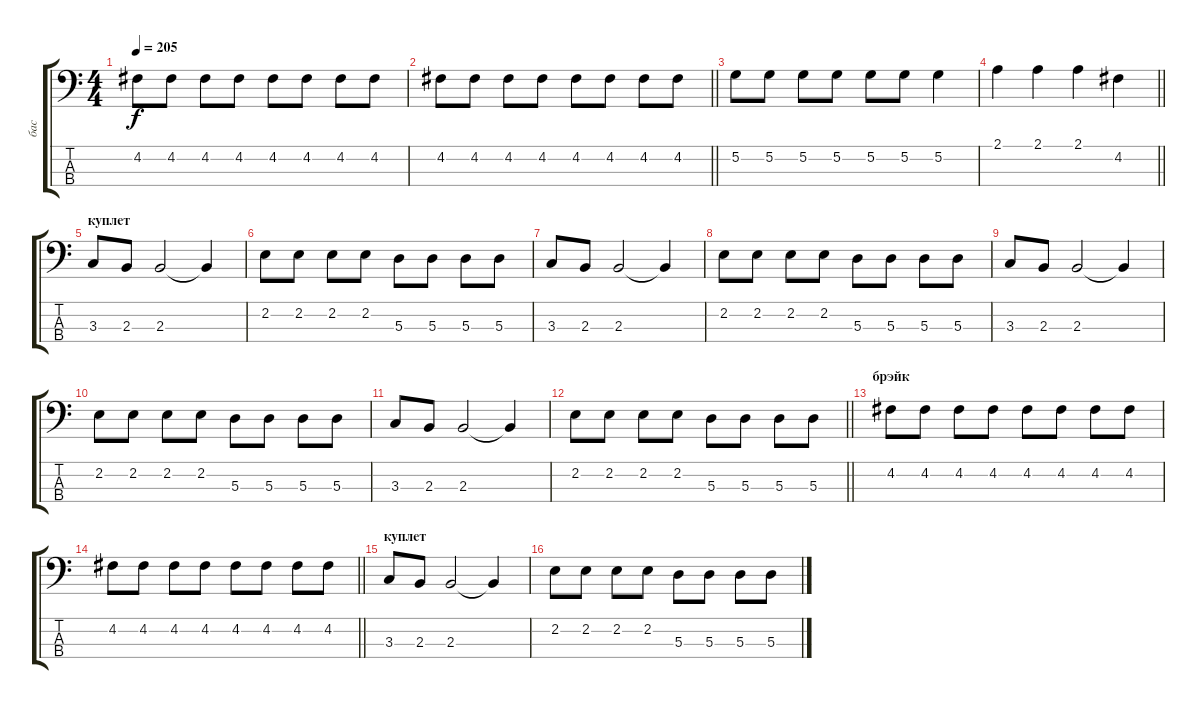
\track ("бас" "бас") {instrument electricbassfinger}
\staff {score tabs}
\tuning (G2 D2 A1 E1) {hide}
\ts (4 4)
\tempo 205
\clef f4
\ks c
4.2.8{dy f} 4.2.8 4.2.8 4.2.8 4.2.8 4.2.8 4.2.8 4.2.8 |
\barLineRight lightlight
4.2.8 4.2.8 4.2.8 4.2.8 4.2.8 4.2.8 4.2.8 4.2.8 |
5.2.8 5.2.8 5.2.8 5.2.8 5.2.8 5.2.8 5.2.4 |
\barLineRight lightlight
2.1.4 2.1.4 2.1.4 4.2.4 |
\section ("" "куплет")
3.3.8 2.3.8 2.3.2 2.3{t}.4 |
2.2.8 2.2.8 2.2.8 2.2.8 5.3.8 5.3.8 5.3.8 5.3.8 |
3.3.8 2.3.8 2.3.2 2.3{t}.4 |
2.2.8 2.2.8 2.2.8 2.2.8 5.3.8 5.3.8 5.3.8 5.3.8 |
3.3.8 2.3.8 2.3.2 2.3{t}.4 |
2.2.8 2.2.8 2.2.8 2.2.8 5.3.8 5.3.8 5.3.8 5.3.8 |
3.3.8 2.3.8 2.3.2 2.3{t}.4 |
\barLineRight lightlight
2.2.8 2.2.8 2.2.8 2.2.8 5.3.8 5.3.8 5.3.8 5.3.8 |
\section ("" "брэйк")
4.2.8 4.2.8 4.2.8 4.2.8 4.2.8 4.2.8 4.2.8 4.2.8 |
\barLineRight lightlight
4.2.8 4.2.8 4.2.8 4.2.8 4.2.8 4.2.8 4.2.8 4.2.8 |
\section ("" "куплет")
3.3.8 2.3.8 2.3.2 2.3{t}.4 |
2.2.8 2.2.8 2.2.8 2.2.8 5.3.8 5.3.8 5.3.8 5.3.8
